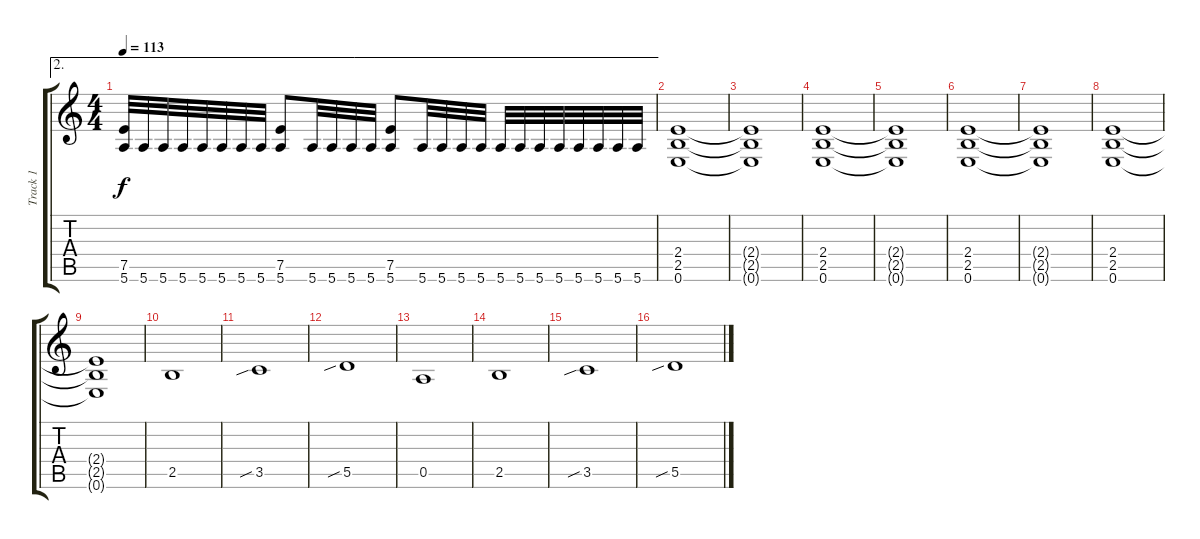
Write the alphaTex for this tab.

\track ("Track 1" "Track 1") {instrument distortionguitar}
\staff {score tabs}
\tuning (E4 B3 G3 D3 A2 E2) {hide}
\ae 2
\ts (4 4)
\tempo 113
\clef g2
\ks c
(7.5 5.6).32{dy f} 5.6.32 5.6.32 5.6.32 5.6.32 5.6.32 5.6.32 5.6.32 (7.5 5.6).8 5.6.32 5.6.32 5.6.32 5.6.32 (7.5 5.6).8 5.6.32 5.6.32 5.6.32 5.6.32 5.6.32 5.6.32 5.6.32 5.6.32 5.6.32 5.6.32 5.6.32 5.6.32 |
(2.4 2.5 0.6).1 |
(2.4{t} 2.5{t} 0.6{t}).1 |
(2.4 2.5 0.6).1 |
(2.4{t} 2.5{t} 0.6{t}).1 |
(2.4 2.5 0.6).1 |
(2.4{t} 2.5{t} 0.6{t}).1 |
(2.4 2.5 0.6).1 |
(2.4{t} 2.5{t} 0.6{t}).1 |
2.5.1 |
3.5{sib}.1 |
5.5{sib}.1 |
0.5.1 |
2.5.1 |
3.5{sib}.1 |
5.5{sib}.1
